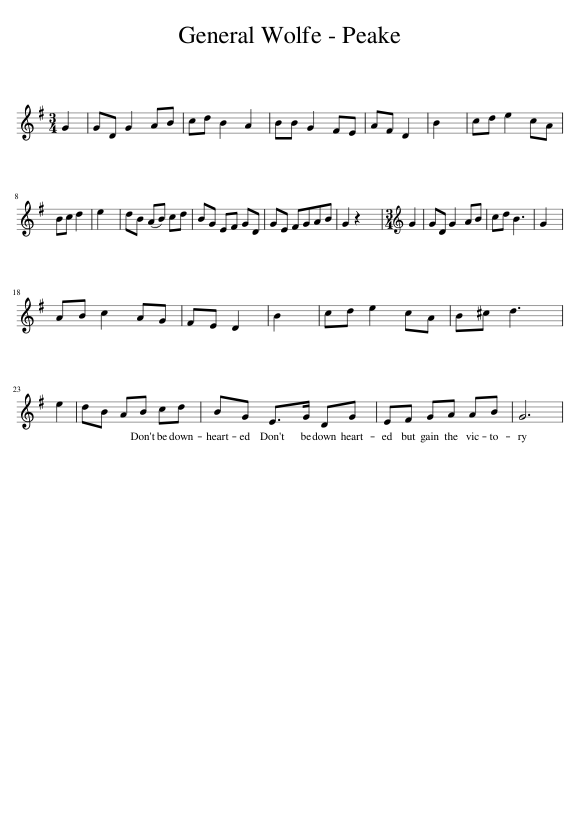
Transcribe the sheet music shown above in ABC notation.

X:1
L:1/8
M:3/4
I:linebreak $
K:G
V:1 treble
V:1
 G2 | GD G2 AB | cd B2 A2 | BB G2 FE | AF D2 | %5
 B2 | cd e2 cA |$ Bc d2 | e2 | dB (AB) cd | %10
 BG EF GD | GE FGAB | G2 z2 x2 |[M:3/4][K:treble] G2 | GD G2 AB | %15
 cd B3 | G2 |$ AB c2 AG | FE D2 | B2 | %20
 cd e2 cA | B^c d3 |$ e2 | dB AB cd | BG E>G DG | %25
 EF GA AB | G6 | %27
